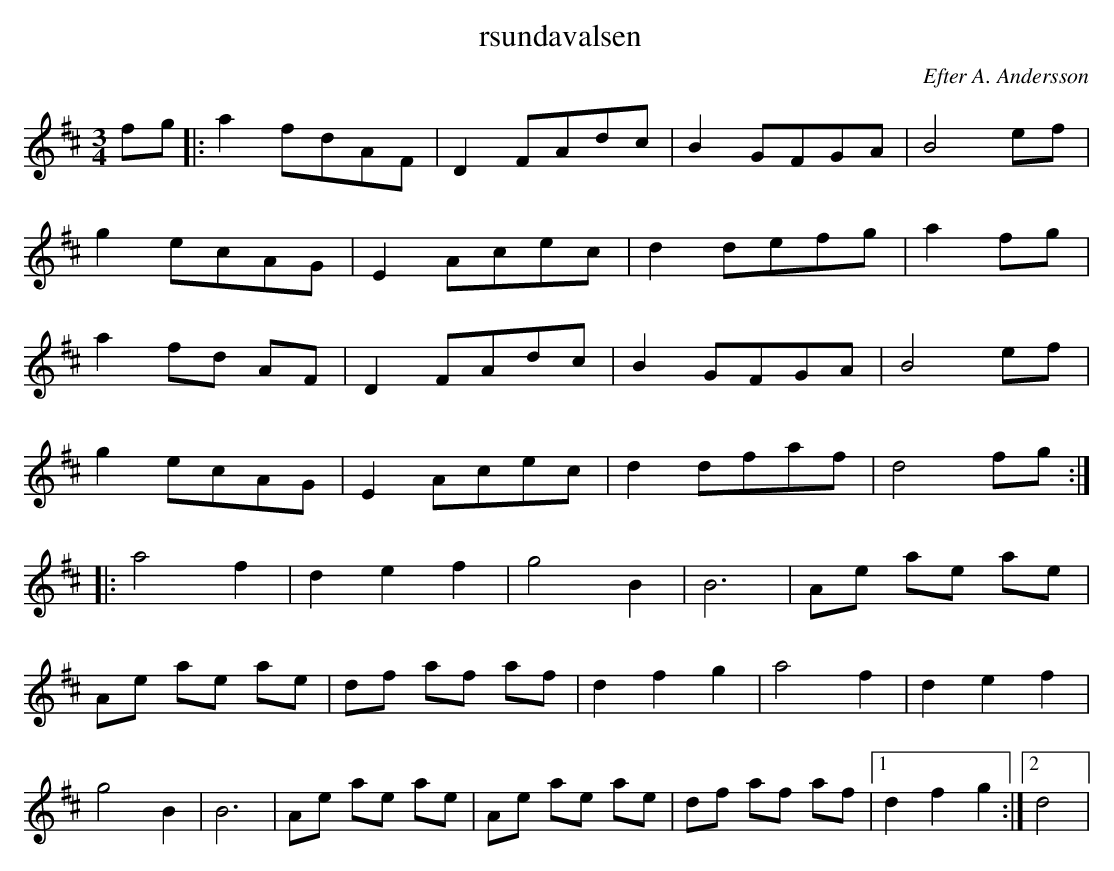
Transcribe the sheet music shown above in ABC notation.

X:1
T: rsundavalsen
O: Efter A. Andersson
M: 3/4
L: 18
V: S1 clef=treble
K: D % key signature
fg|:a2 fdAF | D2 FAdc | B2 GFGA | B4 ef |
 g2 ecAG | E2 Acec | d2 defg | a2 fg |
a2 fd AF | D2 FAdc | B2 GFGA | B4 ef |
 g2 ecAG | E2 Acec | d2 dfaf | d4 fg :|
|:a4 f2 | d2 e2 f2 | g4 B2 | B6 |Ae ae ae |
 Ae ae ae | df af af | d2 f2 g2| a4 f2 |d2 e2 f2 |
g4 B2 | B6 | Ae ae ae | Ae ae ae | df af af |1 d2 f2 g2 :|2 d4|
